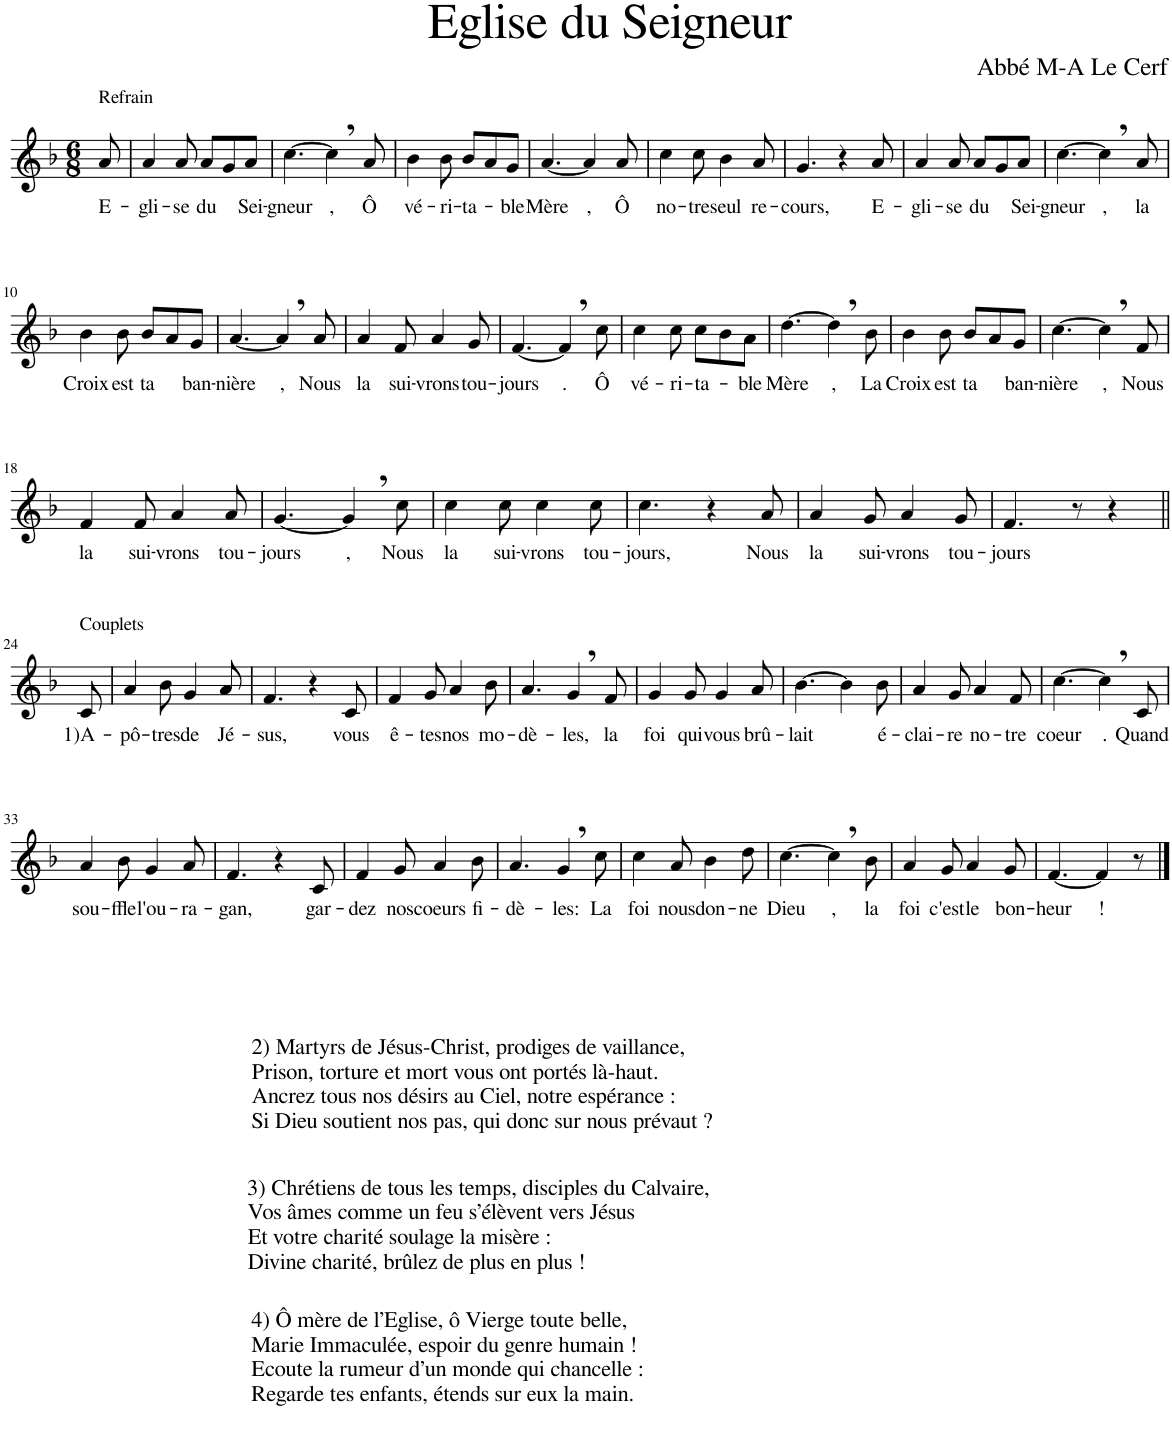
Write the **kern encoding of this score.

**kern	**text
*part1	*part1
*staff1	*staff1
*I"Piano	*
*I'Pia.	*
*clefG2	*
*k[b-]	*
*M6/8	*
=1	=1
!LO:TX:a:t=Refrain	!
!	!LO:LY:b
8a/	E-
=2	=2
!	!LO:LY:b
4a/	-gli-
!	!LO:LY:b
8a/	-se
!	!LO:LY:b
8a/L	du
8g/	.
!	!LO:LY:b
8a/J	Sei-
=3	=3
!	!LO:LY:b
[4.cc\	-gneur
!	!LO:LY:b
4cc,\]	,
!	!LO:LY:b
8a/	Ô
=4	=4
!	!LO:LY:b
4b-\	vé-
!	!LO:LY:b
8b-\	-ri-
!	!LO:LY:b
8b-/L	-ta-
8a/	.
!	!LO:LY:b
8g/J	-ble
=5	=5
!	!LO:LY:b
[4.a/	Mère
!	!LO:LY:b
4a/]	,
!	!LO:LY:b
8a/	Ô
=6	=6
!	!LO:LY:b
4cc\	no-
!	!LO:LY:b
8cc\	-tre
!	!LO:LY:b
4b-\	seul
!	!LO:LY:b
8a/	re-
=7	=7
!	!LO:LY:b
4.g/	-cours,
4r	.
!	!LO:LY:b
8a/	E-
=8	=8
!	!LO:LY:b
4a/	-gli-
!	!LO:LY:b
8a/	-se
!	!LO:LY:b
8a/L	du
8g/	.
!	!LO:LY:b
8a/J	Sei-
=9	=9
!	!LO:LY:b
[4.cc\	-gneur
!	!LO:LY:b
4cc,\]	,
!	!LO:LY:b
8a/	la
!!LO:LB:g=z
=10	=10
!	!LO:LY:b
4b-\	Croix
!	!LO:LY:b
8b-\	est
!	!LO:LY:b
8b-/L	ta
8a/	.
!	!LO:LY:b
8g/J	ban-
=11	=11
!	!LO:LY:b
[4.a/	-nière
!	!LO:LY:b
4a,/]	,
!	!LO:LY:b
8a/	Nous
=12	=12
!	!LO:LY:b
4a/	la
!	!LO:LY:b
8f/	sui-
!	!LO:LY:b
4a/	-vrons
!	!LO:LY:b
8g/	tou-
=13	=13
!	!LO:LY:b
[4.f/	-jours
!	!LO:LY:b
4f,/]	.
!	!LO:LY:b
8cc\	Ô
=14	=14
!	!LO:LY:b
4cc\	vé-
!	!LO:LY:b
8cc\	-ri-
!	!LO:LY:b
8cc\L	-ta-
8b-\	.
!	!LO:LY:b
8a\J	-ble
=15	=15
!	!LO:LY:b
[4.dd\	Mère
!	!LO:LY:b
4dd,\]	,
!	!LO:LY:b
8b-\	La
=16	=16
!	!LO:LY:b
4b-\	Croix
!	!LO:LY:b
8b-\	est
!	!LO:LY:b
8b-/L	ta
8a/	.
!	!LO:LY:b
8g/J	ban-
=17	=17
!	!LO:LY:b
[4.cc\	-nière
!	!LO:LY:b
4cc,\]	,
!	!LO:LY:b
8f/	Nous
!!LO:LB:g=z
=18	=18
!	!LO:LY:b
4f/	la
!	!LO:LY:b
8f/	sui-
!	!LO:LY:b
4a/	-vrons
!	!LO:LY:b
8a/	tou-
=19	=19
!	!LO:LY:b
[4.g/	-jours
!	!LO:LY:b
4g,/]	,
!	!LO:LY:b
8cc\	Nous
=20	=20
!	!LO:LY:b
4cc\	la
!	!LO:LY:b
8cc\	sui-
!	!LO:LY:b
4cc\	-vrons
!	!LO:LY:b
8cc\	tou-
=21	=21
!	!LO:LY:b
4.cc\	-jours,
4r	.
!	!LO:LY:b
8a/	Nous
=22	=22
!	!LO:LY:b
4a/	la
!	!LO:LY:b
8g/	sui-
!	!LO:LY:b
4a/	-vrons
!	!LO:LY:b
8g/	tou-
=23	=23
!	!LO:LY:b
4.f/	-jours
8r	.
4r	.
!!LO:LB:g=z
=24||	=24||
!LO:TX:a:t=Couplets	!
!	!LO:LY:b
8c/	1)A-
=25	=25
!	!LO:LY:b
4a/	-pô-
!	!LO:LY:b
8b-\	-tres
!	!LO:LY:b
4g/	de
!	!LO:LY:b
8a/	Jé-
=26	=26
!	!LO:LY:b
4.f/	-sus,
4r	.
!	!LO:LY:b
8c/	vous
=27	=27
!	!LO:LY:b
4f/	ê-
!	!LO:LY:b
8g/	-tes
!	!LO:LY:b
4a/	nos
!	!LO:LY:b
8b-\	mo-
=28	=28
!	!LO:LY:b
4.a/	-dè-
!	!LO:LY:b
4g,/	-les,
!	!LO:LY:b
8f/	la
=29	=29
!	!LO:LY:b
4g/	foi
!	!LO:LY:b
8g/	qui
!	!LO:LY:b
4g/	vous
!	!LO:LY:b
8a/	brû-
=30	=30
!	!LO:LY:b
[4.b-\	-lait
4b-\]	.
!	!LO:LY:b
8b-\	é-
=31	=31
!	!LO:LY:b
4a/	-clai-
!	!LO:LY:b
8g/	-re
!	!LO:LY:b
4a/	no-
!	!LO:LY:b
8f/	-tre
=32	=32
!	!LO:LY:b
[4.cc\	coeur
!	!LO:LY:b
4cc,\]	.
!	!LO:LY:b
8c/	Quand
!!LO:LB:g=z
=33	=33
!	!LO:LY:b
4a/	sou-
!	!LO:LY:b
8b-\	-ffle
!	!LO:LY:b
4g/	l'ou-
!	!LO:LY:b
8a/	-ra-
=34	=34
!	!LO:LY:b
4.f/	-gan,
4r	.
!	!LO:LY:b
8c/	gar-
=35	=35
!	!LO:LY:b
4f/	-dez
!	!LO:LY:b
8g/	nos
!	!LO:LY:b
4a/	coeurs
!	!LO:LY:b
8b-\	fi-
=36	=36
!	!LO:LY:b
4.a/	-dè-
!	!LO:LY:b
4g,/	-les:
!	!LO:LY:b
8cc\	La
=37	=37
!	!LO:LY:b
4cc\	foi
!	!LO:LY:b
8a/	nous
!	!LO:LY:b
4b-\	don-
!	!LO:LY:b
8dd\	-ne
=38	=38
!	!LO:LY:b
[4.cc\	Dieu
!	!LO:LY:b
4cc,\]	,
!	!LO:LY:b
8b-\	la
=39	=39
!	!LO:LY:b
4a/	foi
!	!LO:LY:b
8g/	c'est
!	!LO:LY:b
4a/	le
!LO:TX:b:t=2) Martyrs de Jésus-Christ, prodiges de vaillance,	!
!LO:TX:b:t=Prison, torture et mort vous ont portés là-haut.	!
!LO:TX:b:t=Ancrez tous nos désirs au Ciel, notre espérance &colon;	!
!LO:TX:b:t=Si Dieu soutient nos pas, qui donc sur nous prévaut ?	!
!	!LO:LY:b
8g/	bon-
=40	=40
!LO:TX:b:t=3) Chrétiens de tous les temps, disciples du Calvaire,	!
!LO:TX:b:t=Vos âmes comme un feu s’élèvent vers Jésus	!
!LO:TX:b:t=Et votre charité soulage la misère &colon;	!
!LO:TX:b:t=Divine charité, brûlez de plus en plus !	!
!	!LO:LY:b
[4.f/	-heur
!LO:TX:b:t=4) Ô mère de l’Eglise, ô Vierge toute belle,	!
!LO:TX:b:t=Marie Immaculée, espoir du genre humain !	!
!LO:TX:b:t=Ecoute la rumeur d’un monde qui chancelle &colon;	!
!LO:TX:b:t=Regarde tes enfants, étends sur eux la main.	!
!	!LO:LY:b
4f/]	\!
8r	.
==	==
*-	*-
